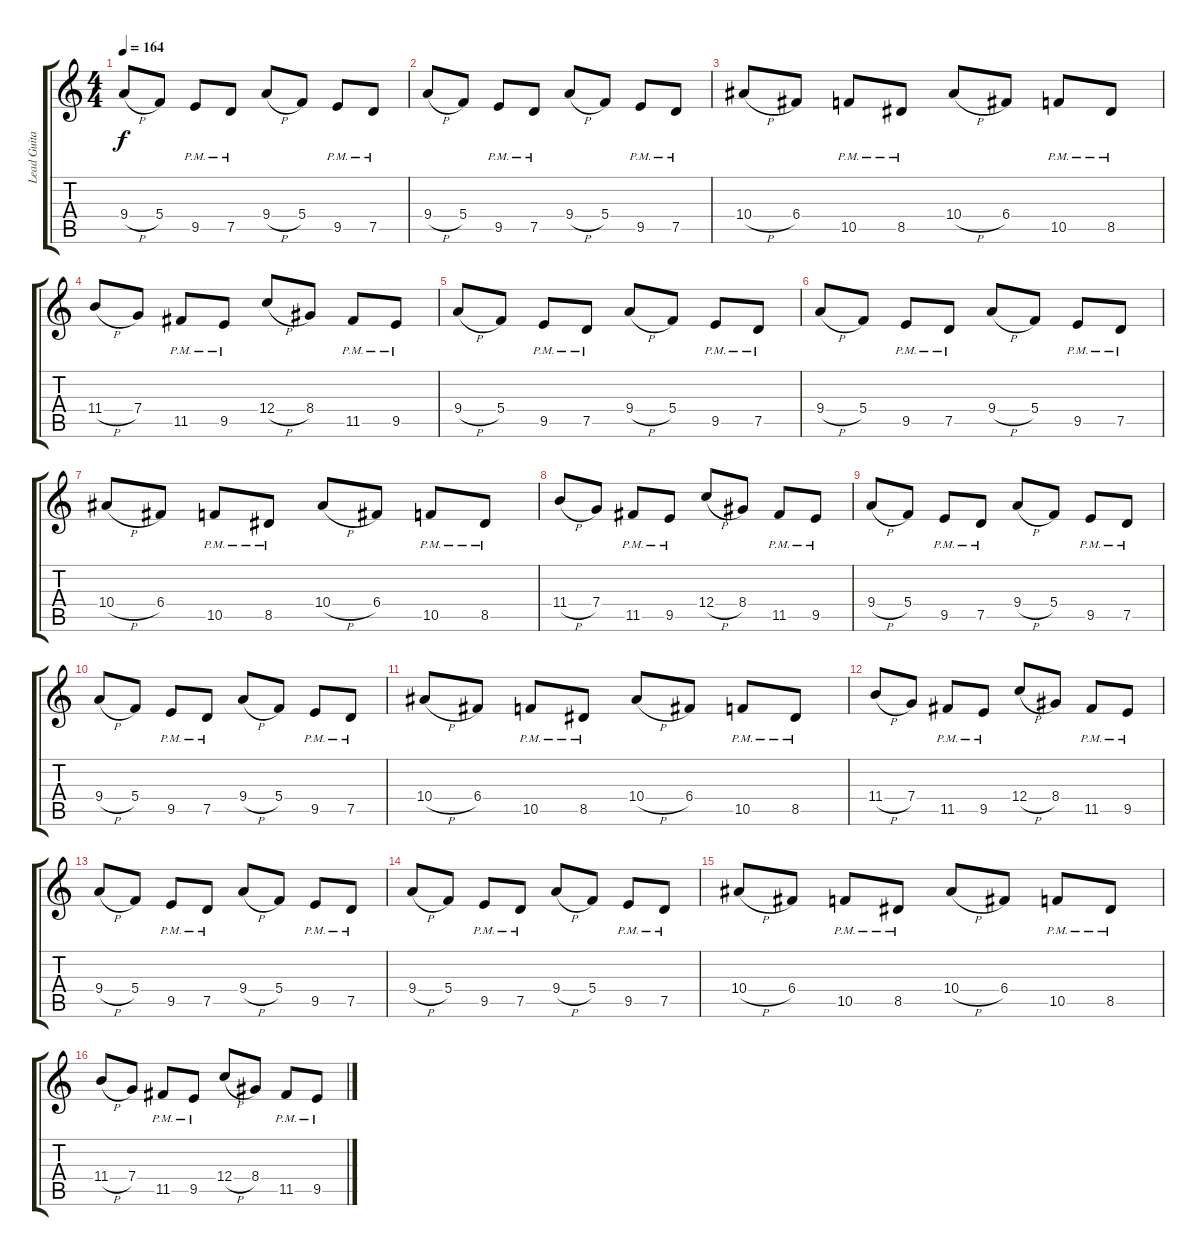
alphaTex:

\track ("Lead Guitar" "Lead Guita") {instrument distortionguitar}
\staff {score tabs}
\tuning (D4 A3 F3 C3 G2 D2) {hide}
\ts (4 4)
\tempo 164
\clef g2
\ks c
9.4{h}.8{dy f} 5.4.8 9.5{pm}.8 7.5{pm}.8 9.4{h}.8 5.4.8 9.5{pm}.8 7.5{pm}.8 |
9.4{h}.8 5.4.8 9.5{pm}.8 7.5{pm}.8 9.4{h}.8 5.4.8 9.5{pm}.8 7.5{pm}.8 |
10.4{h}.8 6.4.8 10.5{pm}.8 8.5{pm}.8 10.4{h}.8 6.4.8 10.5{pm}.8 8.5{pm}.8 |
11.4{h}.8 7.4.8 11.5{pm}.8 9.5{pm}.8 12.4{h}.8 8.4.8 11.5{pm}.8 9.5{pm}.8 |
9.4{h}.8 5.4.8 9.5{pm}.8 7.5{pm}.8 9.4{h}.8 5.4.8 9.5{pm}.8 7.5{pm}.8 |
9.4{h}.8 5.4.8 9.5{pm}.8 7.5{pm}.8 9.4{h}.8 5.4.8 9.5{pm}.8 7.5{pm}.8 |
10.4{h}.8 6.4.8 10.5{pm}.8 8.5{pm}.8 10.4{h}.8 6.4.8 10.5{pm}.8 8.5{pm}.8 |
11.4{h}.8 7.4.8 11.5{pm}.8 9.5{pm}.8 12.4{h}.8 8.4.8 11.5{pm}.8 9.5{pm}.8 |
9.4{h}.8 5.4.8 9.5{pm}.8 7.5{pm}.8 9.4{h}.8 5.4.8 9.5{pm}.8 7.5{pm}.8 |
9.4{h}.8 5.4.8 9.5{pm}.8 7.5{pm}.8 9.4{h}.8 5.4.8 9.5{pm}.8 7.5{pm}.8 |
10.4{h}.8 6.4.8 10.5{pm}.8 8.5{pm}.8 10.4{h}.8 6.4.8 10.5{pm}.8 8.5{pm}.8 |
11.4{h}.8 7.4.8 11.5{pm}.8 9.5{pm}.8 12.4{h}.8 8.4.8 11.5{pm}.8 9.5{pm}.8 |
9.4{h}.8 5.4.8 9.5{pm}.8 7.5{pm}.8 9.4{h}.8 5.4.8 9.5{pm}.8 7.5{pm}.8 |
9.4{h}.8 5.4.8 9.5{pm}.8 7.5{pm}.8 9.4{h}.8 5.4.8 9.5{pm}.8 7.5{pm}.8 |
10.4{h}.8 6.4.8 10.5{pm}.8 8.5{pm}.8 10.4{h}.8 6.4.8 10.5{pm}.8 8.5{pm}.8 |
11.4{h}.8 7.4.8 11.5{pm}.8 9.5{pm}.8 12.4{h}.8 8.4.8 11.5{pm}.8 9.5{pm}.8
